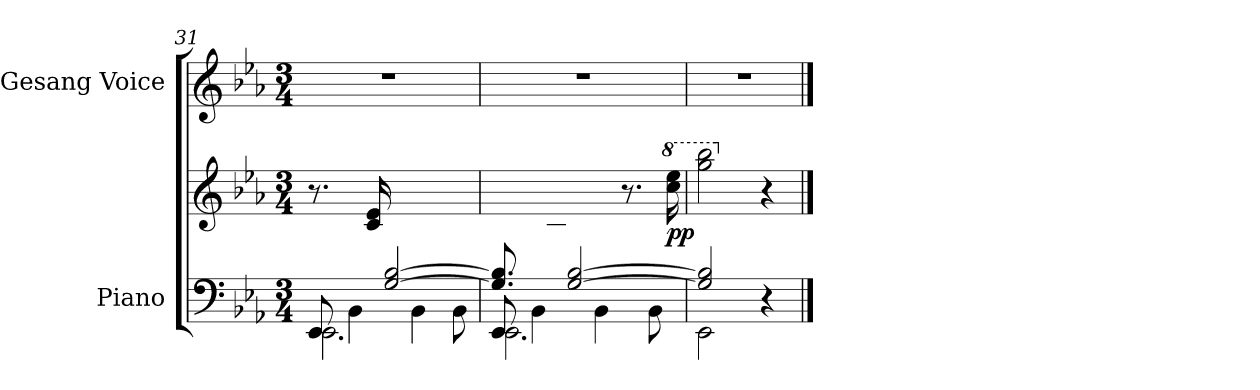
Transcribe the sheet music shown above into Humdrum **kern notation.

**kern	**kern	**dynam	**kern
*part2	*part2	*part2	*part1
*staff3	*staff2	*staff2/3	*staff1
*I"Piano	*	*	*I"Gesang Voice
*I'Pno	*	*	*
*clefF4	*clefG2	*	*clefG2
*k[b-e-a-]	*k[b-e-a-]	*	*k[b-e-a-]
*M3/4	*M3/4	*	*M3/4
=31	=31	=31	=31
*^	*	*	*
*	*^	*	*	*
4ryy	8EE-/	2.EE-\	8.r	.	2.r
.	4BB-\	.	.	.	.
.	.	.	16c/ 16e-/	.	.
[>2G/ [2B-/	.	.	2ryy	.	.
.	4BB-\	.	.	.	.
.	8BB-\	.	.	.	.
=32	=32	=32	=32	=32	=32
*	*	*	*^	*	*
8.G/] 8.B-/]L	8EE-/	2.EE-\	8.ryy	2ryy	.	2.r
.	4BB-\	.	.	.	.	.
16ryy	.	.	16c/ 16e-/Jk	.	.	.
[2G/ [2B-/	.	.	2ryy	.	.	.
.	4BB-\	.	.	.	.	.
.	.	.	.	8.r	.	.
.	8BB-\	.	.	.	.	.
*	*	*	*8va	*	*	*
!	!	!	!	!	!LO:DY:b	!
.	.	.	.	16ccc\ 16eee-\	pp	.
*	*v	*v	*	*	*	*
*	*	*v	*v	*	*
=33	=33	=33	=33	=33
2G/] 2B-/]	2EE-\	2ggg\ 2bbb-\	.	2.r
*	*	*X8va	*	*
4r	4ryy	4r	.	.
*v	*v	*	*	*
==	==	==	==
*-	*-	*-	*-
